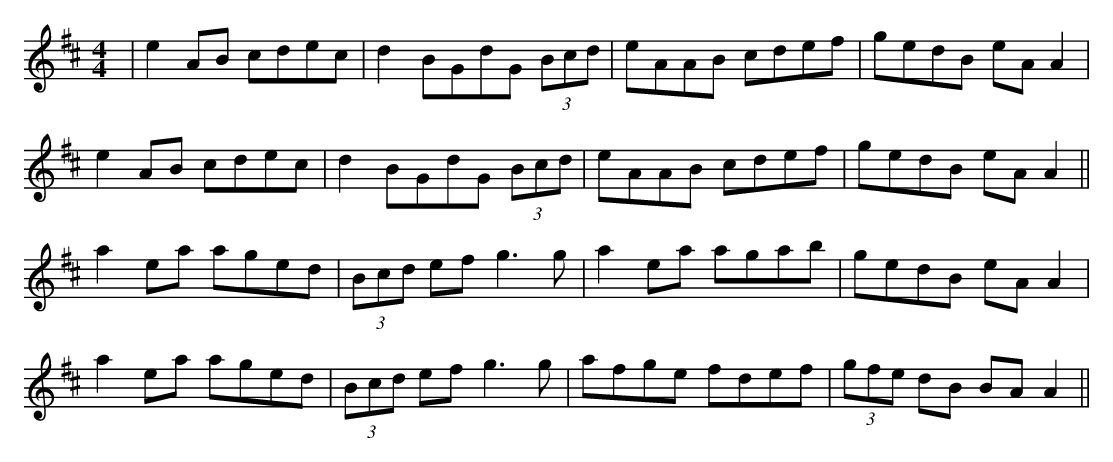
X:1
M:4/4
K:Amix
|e2AB cdec|d2 BGdG (3Bcd|eAAB cdef|gedB eA A2|
e2AB cdec|d2 BGdG (3Bcd|eAAB cdef|gedB eA A2||
a2ea aged|(3Bcd ef g3g|a2ea agab|gedB eA A2|
a2ea aged|(3Bcd ef g3g|afge fdef|(3gfe dB BA A2||
